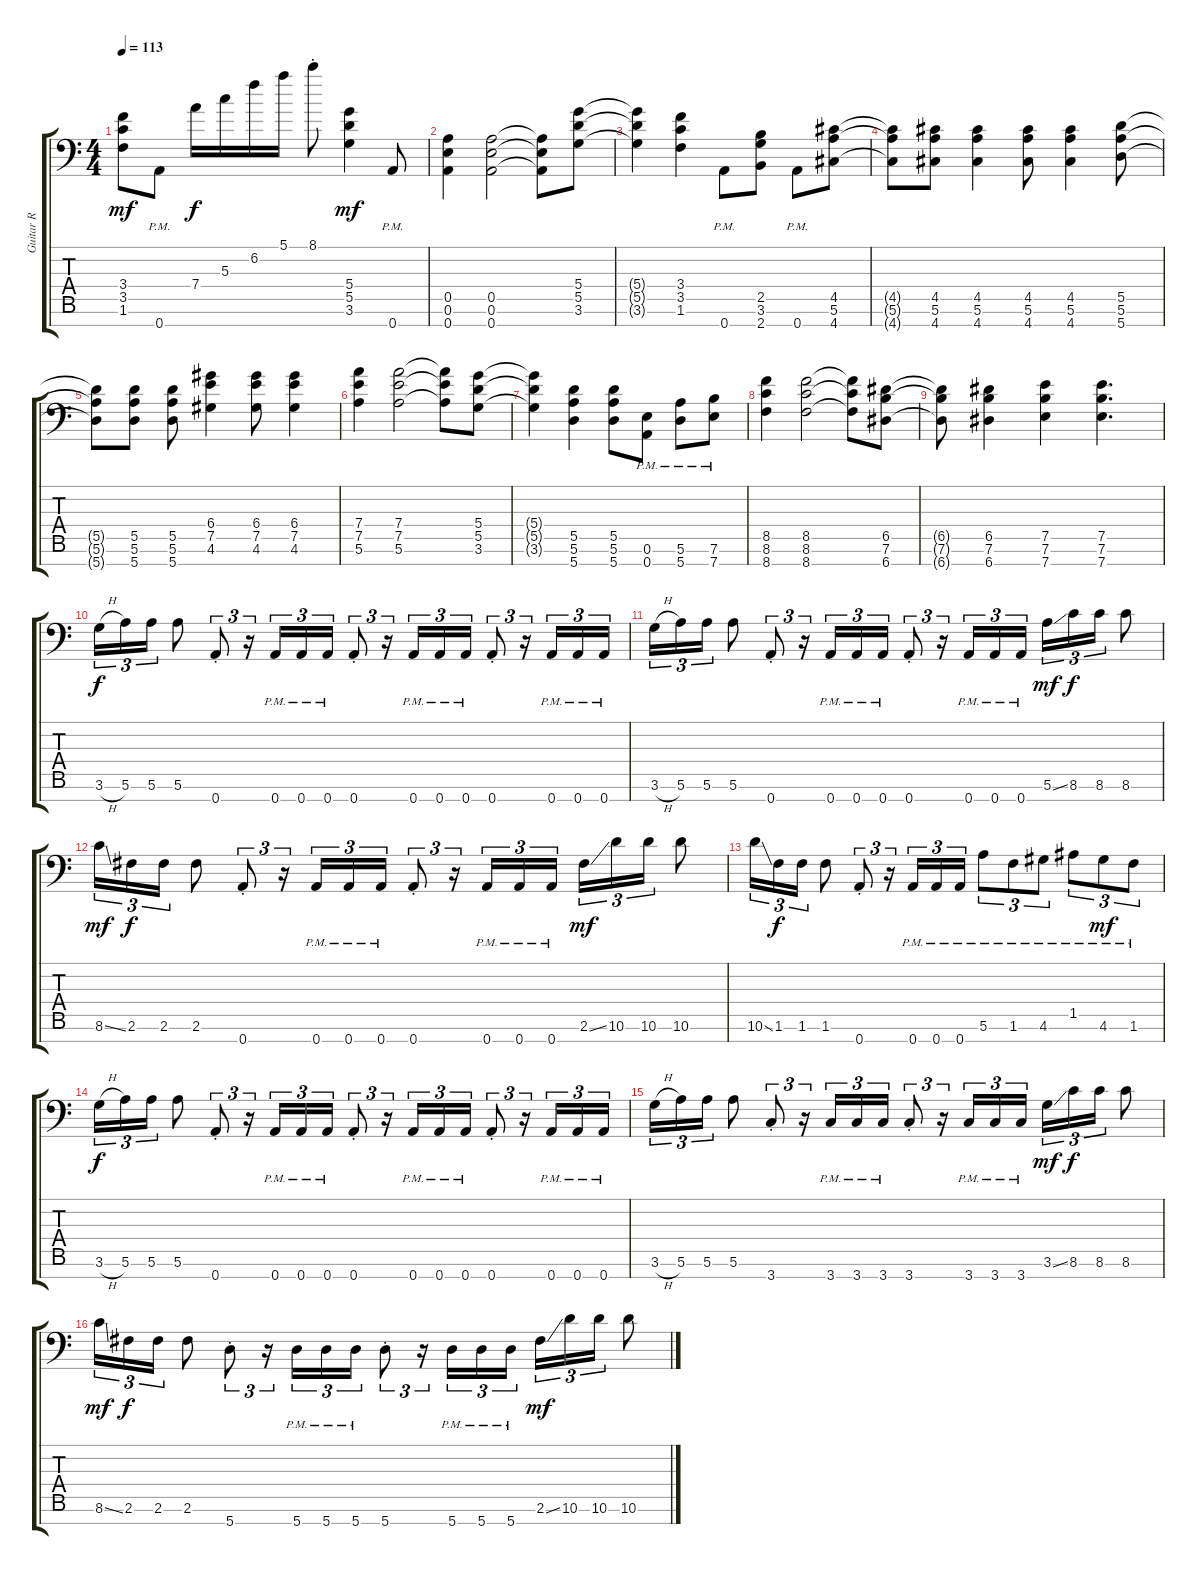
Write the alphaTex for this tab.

\track ("Guitar R" "Guitar R") {instrument overdrivenguitar}
\staff {score tabs}
\tuning (E4 B3 G3 D3 A2 E2 A1) {hide}
\ts (4 4)
\tempo 113
\clef f4
\ks c
(3.4{t} 3.5{t} 1.6{t}).8{dy mf} 0.7{pm}.8 7.4.16{dy f} 5.3.16 6.2.16 5.1.16 8.1{st}.8 (5.4 5.5 3.6).4{dy mf} 0.7{pm}.8 |
(0.5 0.6 0.7).4 (0.5 0.6 0.7).2 (0.5{t} 0.6{t} 0.7{t}).8 (5.4 5.5 3.6).8 |
(5.4{t} 5.5{t} 3.6{t}).4 (3.4 3.5 1.6).4 0.7{pm}.8 (2.5 3.6 2.7).8 0.7{pm}.8 (4.5 5.6 4.7).8 |
(4.5{t} 5.6{t} 4.7{t}).8 (4.5 5.6 4.7).8 (4.5 5.6 4.7).4 (4.5 5.6 4.7).8 (4.5 5.6 4.7).4 (5.5 5.6 5.7).8 |
(5.5{t} 5.6{t} 5.7{t}).8 (5.5 5.6 5.7).8 (5.5 5.6 5.7).8 (6.4 7.5 4.6).4 (6.4 7.5 4.6).8 (6.4 7.5 4.6).4 |
(7.4 7.5 5.6).4 (7.4 7.5 5.6).2 (7.4{t} 7.5{t} 5.6{t}).8 (5.4 5.5 3.6).8 |
(5.4{t} 5.5{t} 3.6{t}).4 (5.5 5.6 5.7).4 (5.5 5.6 5.7).8 (0.6{pm} 0.7{pm}).8 (5.6{pm} 5.7{pm}).8 (7.6{pm} 7.7{pm}).8 |
(8.5 8.6 8.7).4 (8.5 8.6 8.7).2 (8.5{t} 8.6{t} 8.7{t}).8 (6.5 7.6 6.7).8 |
(6.5{t} 7.6{t} 6.7{t}).8 (6.5 7.6 6.7).4 (7.5 7.6 7.7).4 (7.5 7.6 7.7).4{d} |
3.6{h}.16{tu (3 2) dy f} 5.6.16{tu (3 2)} 5.6.16{tu (3 2)} 5.6.8 0.7{st}.8{tu (3 2)} r.16{tu (3 2)} 0.7{pm}.16{tu (3 2)} 0.7{pm}.16{tu (3 2)} 0.7{pm}.16{tu (3 2)} 0.7{st}.8{tu (3 2)} r.16{tu (3 2)} 0.7{pm}.16{tu (3 2)} 0.7{pm}.16{tu (3 2)} 0.7{pm}.16{tu (3 2)} 0.7{st}.8{tu (3 2)} r.16{tu (3 2)} 0.7{pm}.16{tu (3 2)} 0.7{pm}.16{tu (3 2)} 0.7{pm}.16{tu (3 2)} |
3.6{h}.16{tu (3 2)} 5.6.16{tu (3 2)} 5.6.16{tu (3 2)} 5.6.8 0.7{st}.8{tu (3 2)} r.16{tu (3 2)} 0.7{pm}.16{tu (3 2)} 0.7{pm}.16{tu (3 2)} 0.7{pm}.16{tu (3 2)} 0.7{st}.8{tu (3 2)} r.16{tu (3 2)} 0.7{pm}.16{tu (3 2)} 0.7{pm}.16{tu (3 2)} 0.7{pm}.16{tu (3 2)} 5.6{ss}.16{tu (3 2) dy mf} 8.6.16{tu (3 2) dy f} 8.6.16{tu (3 2)} 8.6.8 |
8.6{ss}.16{tu (3 2) dy mf} 2.6.16{tu (3 2) dy f} 2.6.16{tu (3 2)} 2.6.8 0.7{st}.8{tu (3 2)} r.16{tu (3 2)} 0.7{pm}.16{tu (3 2)} 0.7{pm}.16{tu (3 2)} 0.7{pm}.16{tu (3 2)} 0.7{st}.8{tu (3 2)} r.16{tu (3 2)} 0.7{pm}.16{tu (3 2)} 0.7{pm}.16{tu (3 2)} 0.7{pm}.16{tu (3 2)} 2.6{ss}.16{tu (3 2) dy mf} 10.6.16{tu (3 2)} 10.6.16{tu (3 2)} 10.6.8 |
10.6{ss}.16{tu (3 2)} 1.6.16{tu (3 2) dy f} 1.6.16{tu (3 2)} 1.6.8 0.7{st}.8{tu (3 2)} r.16{tu (3 2)} 0.7{pm}.16{tu (3 2)} 0.7{pm}.16{tu (3 2)} 0.7{pm}.16{tu (3 2)} 5.6{pm}.8{tu (3 2)} 1.6{pm}.8{tu (3 2)} 4.6{pm}.8{tu (3 2)} 1.5{pm}.8{tu (3 2)} 4.6{pm}.8{tu (3 2) dy mf} 1.6{pm}.8{tu (3 2)} |
3.6{h}.16{tu (3 2) dy f} 5.6.16{tu (3 2)} 5.6.16{tu (3 2)} 5.6.8 0.7{st}.8{tu (3 2)} r.16{tu (3 2)} 0.7{pm}.16{tu (3 2)} 0.7{pm}.16{tu (3 2)} 0.7{pm}.16{tu (3 2)} 0.7{st}.8{tu (3 2)} r.16{tu (3 2)} 0.7{pm}.16{tu (3 2)} 0.7{pm}.16{tu (3 2)} 0.7{pm}.16{tu (3 2)} 0.7{st}.8{tu (3 2)} r.16{tu (3 2)} 0.7{pm}.16{tu (3 2)} 0.7{pm}.16{tu (3 2)} 0.7{pm}.16{tu (3 2)} |
3.6{h}.16{tu (3 2)} 5.6.16{tu (3 2)} 5.6.16{tu (3 2)} 5.6.8 3.7{st}.8{tu (3 2)} r.16{tu (3 2)} 3.7{pm}.16{tu (3 2)} 3.7{pm}.16{tu (3 2)} 3.7{pm}.16{tu (3 2)} 3.7{st}.8{tu (3 2)} r.16{tu (3 2)} 3.7{pm}.16{tu (3 2)} 3.7{pm}.16{tu (3 2)} 3.7{pm}.16{tu (3 2)} 3.6{ss}.16{tu (3 2) dy mf} 8.6.16{tu (3 2) dy f} 8.6.16{tu (3 2)} 8.6.8 |
8.6{ss}.16{tu (3 2) dy mf} 2.6.16{tu (3 2) dy f} 2.6.16{tu (3 2)} 2.6.8 5.7{st}.8{tu (3 2)} r.16{tu (3 2)} 5.7{pm}.16{tu (3 2)} 5.7{pm}.16{tu (3 2)} 5.7{pm}.16{tu (3 2)} 5.7{st}.8{tu (3 2)} r.16{tu (3 2)} 5.7{pm}.16{tu (3 2)} 5.7{pm}.16{tu (3 2)} 5.7{pm}.16{tu (3 2)} 2.6{ss}.16{tu (3 2) dy mf} 10.6.16{tu (3 2)} 10.6.16{tu (3 2)} 10.6.8
